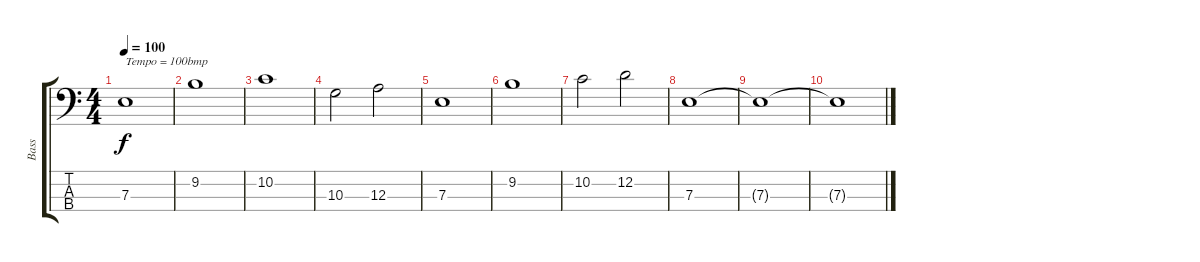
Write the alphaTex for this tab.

\track ("Bass" "Bass") {instrument electricbasspick}
\staff {score tabs}
\tuning (G2 D2 A1 E1) {hide}
\ts (4 4)
\tempo 100
\clef f4
\ks c
7.3.1{txt "Tempo = 100bmp" dy f} |
9.2.1 |
10.2.1 |
10.3.2 12.3.2 |
7.3.1 |
9.2.1 |
10.2.2 12.2.2 |
7.3.1 |
7.3{t}.1 |
7.3{t}.1
